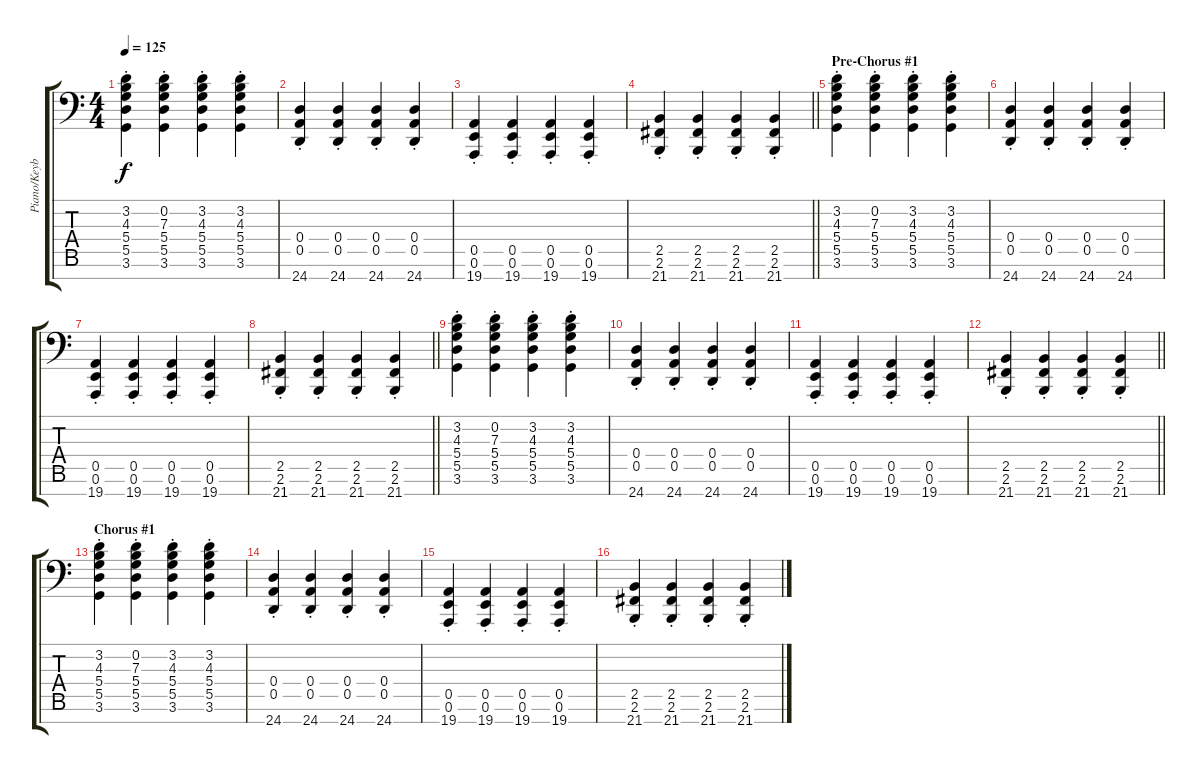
\track ("Piano/Keyboard" "Piano/Keyb") {instrument trumpet}
\staff {score tabs}
\tuning (E4 B3 G3 D3 A2 E2 D0) {hide}
\ts (4 4)
\tempo 125
\clef f4
\ks c
(3.2{st} 4.3{st} 5.4{st} 5.5{st} 3.6{st}).4{dy f} (0.2{st} 7.3{st} 5.4{st} 5.5{st} 3.6{st}).4 (3.2{st} 4.3{st} 5.4{st} 5.5{st} 3.6{st}).4 (3.2{st} 4.3{st} 5.4{st} 5.5{st} 3.6{st}).4 |
(0.4{st} 0.5{st} 24.7{st}).4 (0.4{st} 0.5{st} 24.7{st}).4 (0.4{st} 0.5{st} 24.7{st}).4 (0.4{st} 0.5{st} 24.7{st}).4 |
(0.5{st} 0.6{st} 19.7{st}).4 (0.5{st} 0.6{st} 19.7{st}).4 (0.5{st} 0.6{st} 19.7{st}).4 (0.5{st} 0.6{st} 19.7{st}).4 |
\barLineRight lightlight
(2.5{st} 2.6{st} 21.7{st}).4 (2.5{st} 2.6{st} 21.7{st}).4 (2.5{st} 2.6{st} 21.7{st}).4 (2.5{st} 2.6{st} 21.7{st}).4 |
\section ("" "Pre-Chorus #1")
(3.2{st} 4.3{st} 5.4{st} 5.5{st} 3.6{st}).4 (0.2{st} 7.3{st} 5.4{st} 5.5{st} 3.6{st}).4 (3.2{st} 4.3{st} 5.4{st} 5.5{st} 3.6{st}).4 (3.2{st} 4.3{st} 5.4{st} 5.5{st} 3.6{st}).4 |
(0.4{st} 0.5{st} 24.7{st}).4 (0.4{st} 0.5{st} 24.7{st}).4 (0.4{st} 0.5{st} 24.7{st}).4 (0.4{st} 0.5{st} 24.7{st}).4 |
(0.5{st} 0.6{st} 19.7{st}).4 (0.5{st} 0.6{st} 19.7{st}).4 (0.5{st} 0.6{st} 19.7{st}).4 (0.5{st} 0.6{st} 19.7{st}).4 |
\barLineRight lightlight
(2.5{st} 2.6{st} 21.7{st}).4 (2.5{st} 2.6{st} 21.7{st}).4 (2.5{st} 2.6{st} 21.7{st}).4 (2.5{st} 2.6{st} 21.7{st}).4 |
(3.2{st} 4.3{st} 5.4{st} 5.5{st} 3.6{st}).4 (0.2{st} 7.3{st} 5.4{st} 5.5{st} 3.6{st}).4 (3.2{st} 4.3{st} 5.4{st} 5.5{st} 3.6{st}).4 (3.2{st} 4.3{st} 5.4{st} 5.5{st} 3.6{st}).4 |
(0.4{st} 0.5{st} 24.7{st}).4 (0.4{st} 0.5{st} 24.7{st}).4 (0.4{st} 0.5{st} 24.7{st}).4 (0.4{st} 0.5{st} 24.7{st}).4 |
(0.5{st} 0.6{st} 19.7{st}).4 (0.5{st} 0.6{st} 19.7{st}).4 (0.5{st} 0.6{st} 19.7{st}).4 (0.5{st} 0.6{st} 19.7{st}).4 |
\barLineRight lightlight
(2.5{st} 2.6{st} 21.7{st}).4 (2.5{st} 2.6{st} 21.7{st}).4 (2.5{st} 2.6{st} 21.7{st}).4 (2.5{st} 2.6{st} 21.7{st}).4 |
\section ("" "Chorus #1")
(3.2{st} 4.3{st} 5.4{st} 5.5{st} 3.6{st}).4 (0.2{st} 7.3{st} 5.4{st} 5.5{st} 3.6{st}).4 (3.2{st} 4.3{st} 5.4{st} 5.5{st} 3.6{st}).4 (3.2{st} 4.3{st} 5.4{st} 5.5{st} 3.6{st}).4 |
(0.4{st} 0.5{st} 24.7{st}).4 (0.4{st} 0.5{st} 24.7{st}).4 (0.4{st} 0.5{st} 24.7{st}).4 (0.4{st} 0.5{st} 24.7{st}).4 |
(0.5{st} 0.6{st} 19.7{st}).4 (0.5{st} 0.6{st} 19.7{st}).4 (0.5{st} 0.6{st} 19.7{st}).4 (0.5{st} 0.6{st} 19.7{st}).4 |
(2.5{st} 2.6{st} 21.7{st}).4 (2.5{st} 2.6{st} 21.7{st}).4 (2.5{st} 2.6{st} 21.7{st}).4 (2.5{st} 2.6{st} 21.7{st}).4
